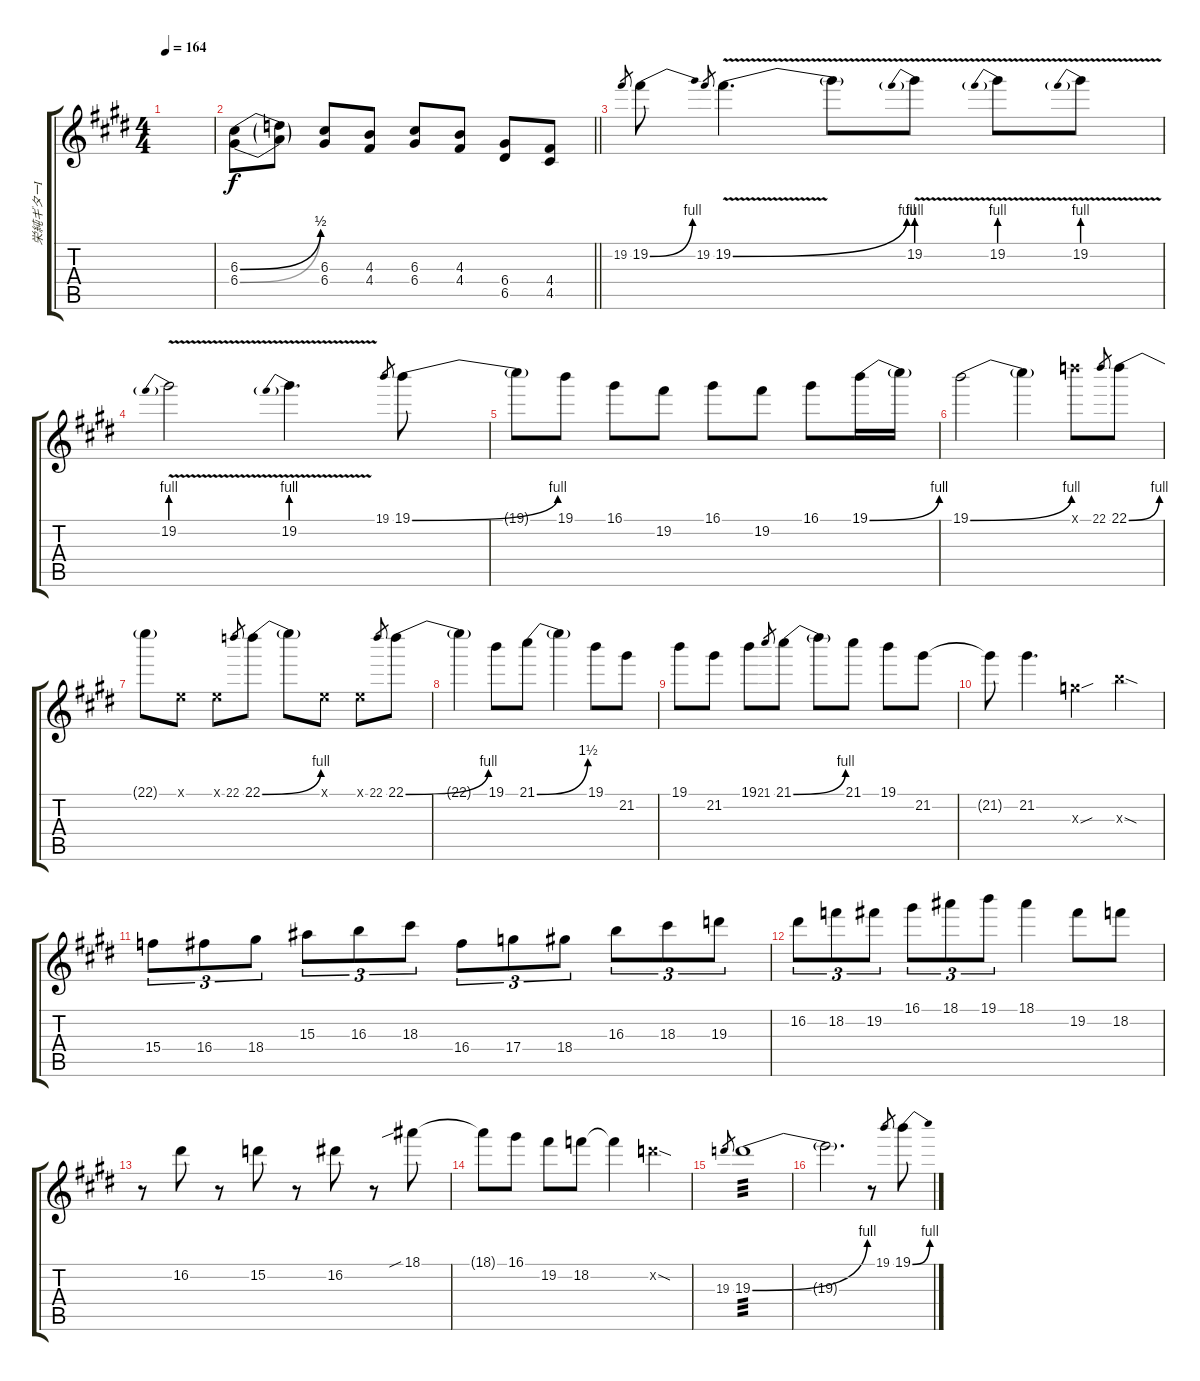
\track ("栄純ギターⅠ" "栄純ギターⅠ") {instrument distortionguitar}
\staff {score tabs}
\tuning (E4 B3 G3 D3 A2 E2) {hide}
\ts (4 4)
\tempo 164
\clef g2
\ks e
|
\barLineRight lightlight
(6.3{be (bend 0 0 60 2)} 6.4{be (bend 0 0 60 2)}).8 (6.3{t} 6.4{t}).8 (6.3 6.4).8 (4.3 4.4).8 (6.3 6.4).8 (4.3 4.4).8 (6.4 6.5).8 (4.4 4.5).8 |
19.2.8{gr} 19.2{be (bend 0 0 60 4)}.8 19.2.8{gr} 19.2{be (bend 0 0 60 4) v}.4{d} 19.2{t}.8 19.2{be (prebend 0 4 60 4) v}.8 19.2{be (prebend 0 4 60 4) v}.8 19.2{be (prebend 0 4 60 4) v}.8 |
19.2{be (prebend 0 4 60 4) v}.2 19.2{be (prebend 0 4 60 4) v}.4{d} 19.1.8{gr} 19.1{be (bend 0 0 60 4)}.8 |
19.1{t}.8 19.1.8 16.1.8 19.2.8 16.1.8 19.2.8 16.1.8 19.1{be (bend 0 0 60 4)}.16 19.1{t}.16 |
19.1{be (bend 0 0 60 4)}.2 19.1{t}.4 22.1{x}.8 22.1.8{gr} 22.1{be (bend 0 0 60 4)}.8 |
22.1{t}.8 0.1{x}.8 0.1{x}.8 22.1.8{gr} 22.1{be (bend 0 0 60 4)}.8 22.1{t}.8 0.1{x}.8 0.1{x}.8 22.1.8{gr} 22.1{be (bend 0 0 60 4)}.8 |
22.1{t}.4 19.1.8 21.1{be (bend 0 0 60 6)}.8 21.1{t}.4 19.1.8 21.2.8 |
19.1.8 21.2.8 19.1.8 21.1.8{gr} 21.1{be (bend 0 0 60 4)}.8 21.1{t}.8 21.1.8 19.1.8 21.2.8 |
21.2{t}.8 21.2.4{d} 12.3{sou x}.4 16.3{sod x}.4 |
15.4.8{tu (3 2)} 16.4.8{tu (3 2)} 18.4.8{tu (3 2)} 15.3.8{tu (3 2)} 16.3.8{tu (3 2)} 18.3.8{tu (3 2)} 16.4.8{tu (3 2)} 17.4.8{tu (3 2)} 18.4.8{tu (3 2)} 16.3.8{tu (3 2)} 18.3.8{tu (3 2)} 19.3.8{tu (3 2)} |
16.2.8{tu (3 2)} 18.2.8{tu (3 2)} 19.2.8{tu (3 2)} 16.1.8{tu (3 2)} 18.1.8{tu (3 2)} 19.1.8{tu (3 2)} 18.1.4 19.2.8 18.2.8 |
r.8 16.2.8 r.8 15.2.8 r.8 16.2.8 r.8 18.1{sib}.8 |
18.1{t}.8 16.1.8 19.2.8 18.2.8 18.2{t}.4 15.2{sod x}.4 |
19.3.8{gr} 19.3{be (bend 0 0 60 4)}.1{tp 3} |
19.3{t}.2{d} r.8 19.1.8{gr} 19.1{be (bend 0 0 60 4)}.8
